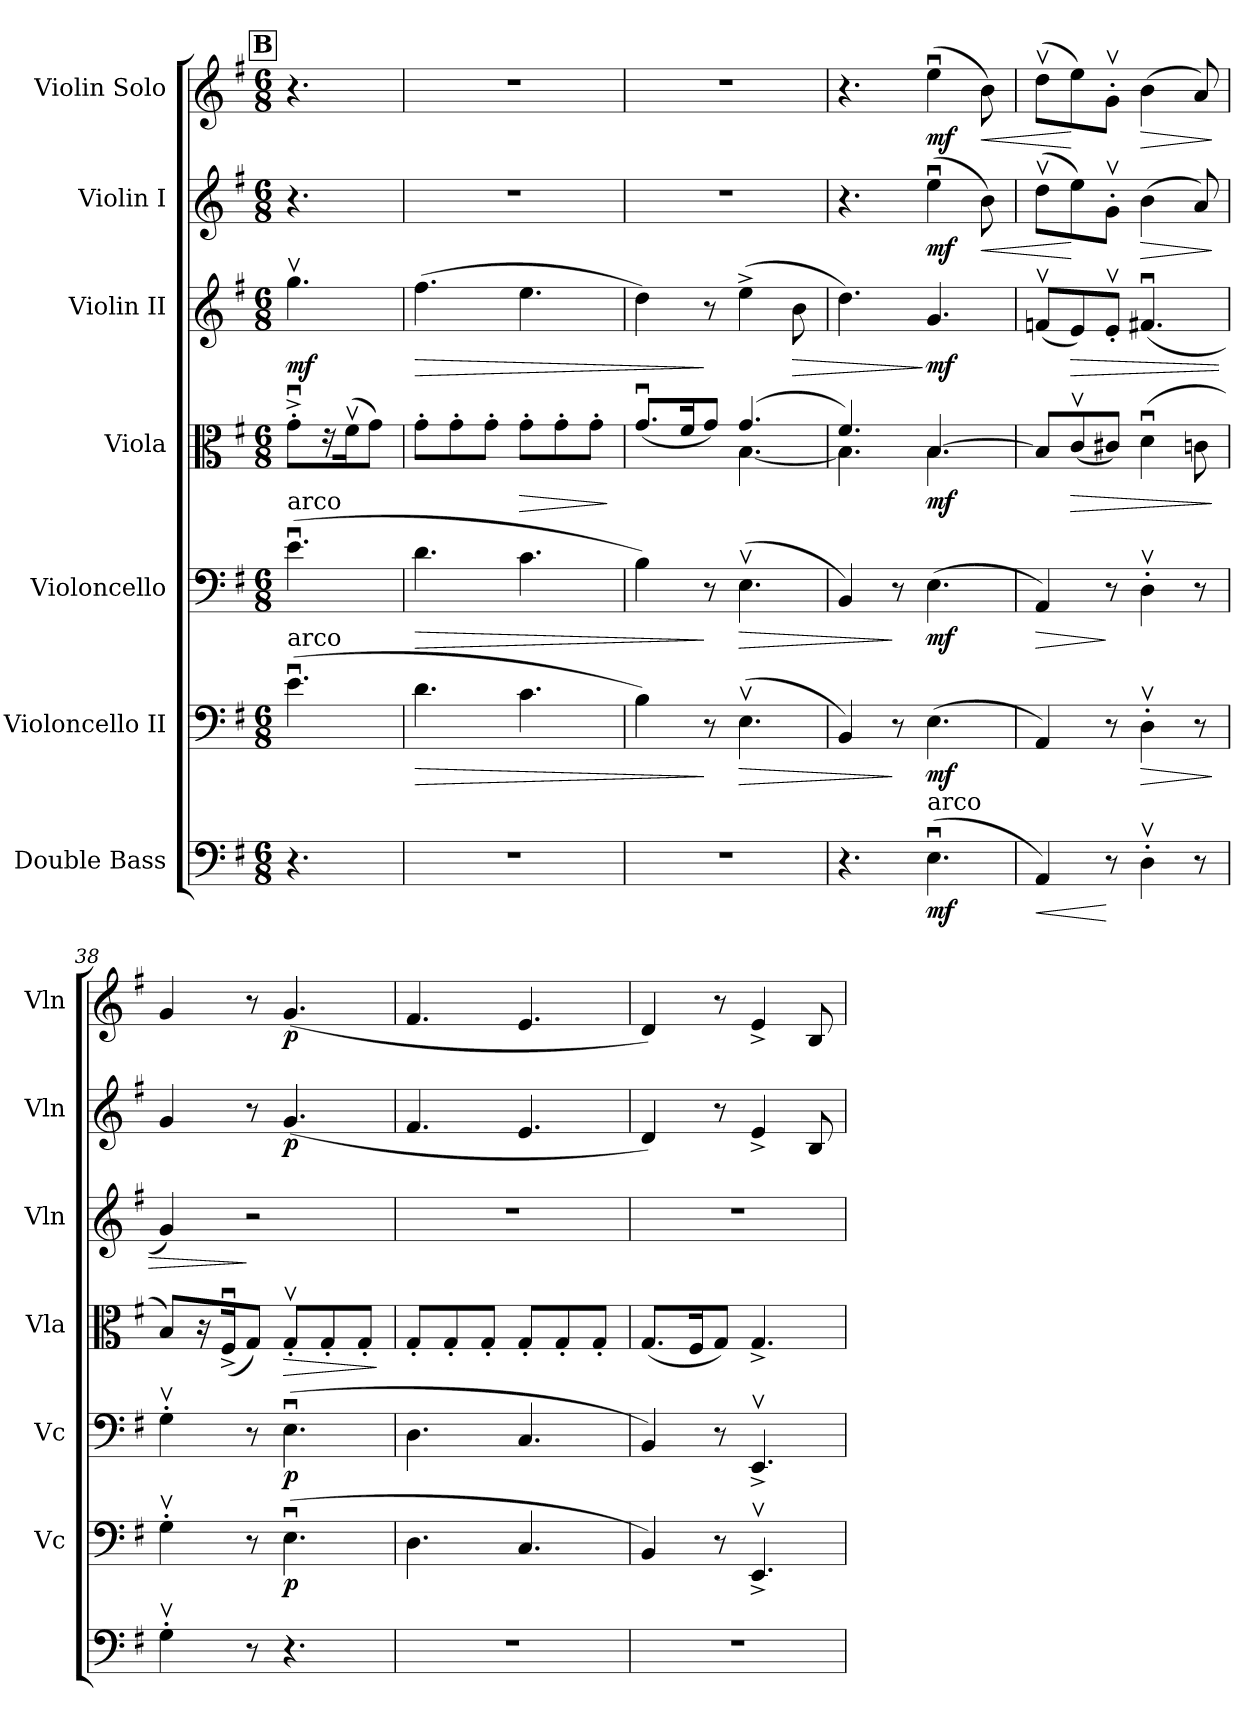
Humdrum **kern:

**kern	**dynam	**kern	**dynam	**kern	**dynam	**kern	**dynam	**kern	**dynam	**kern	**dynam	**kern	**dynam
*part7	*part7	*part6	*part6	*part5	*part5	*part4	*part4	*part3	*part3	*part2	*part2	*part1	*part1
*staff7	*staff7	*staff6	*staff6	*staff5	*staff5	*staff4	*staff4	*staff3	*staff3	*staff2	*staff2	*staff1	*staff1
*I"Double Bass	*	*I"Violoncello II	*	*I"Violoncello	*	*I"Viola	*	*I"Violin II	*	*I"Violin I	*	*I"Violin Solo	*
*	*	*I'Vc	*	*I'Vc	*	*I'Vla	*	*I'Vln	*	*I'Vln	*	*I'Vln	*
*clefF4	*	*clefF4	*	*clefF4	*	*clefC3	*	*clefG2	*	*clefG2	*	*clefG2	*
*ITrd7c12	*	*	*	*	*	*	*	*	*	*	*	*	*
*k[f#]	*	*k[f#]	*	*k[f#]	*	*k[f#]	*	*k[f#]	*	*k[f#]	*	*k[f#]	*
*M6/8	*	*M6/8	*	*M6/8	*	*M6/8	*	*M6/8	*	*M6/8	*	*M6/8	*
!!LO:REH:place=s1:a:B:fs=14:t=B
=33	=33	=33	=33	=33	=33	=33	=33	=33	=33	=33	=33	=33	=33
!	!	!	!	!LO:TX:a:t=arco	!	!	!	!	!	!	!	!	!
!	!	!LO:TX:a:t=arco	!	!	!	!	!	!	!	!	!	!	!
!	!	!	!	!	!	!	!	!	!LO:DY:b	!	!	!	!
4.r	.	(4.eu\	.	(4.eu\	.	8gu'^\L	.	4.ggv\	mf	4.r	.	4.r	.
.	.	.	.	.	.	16r	.	.	.	.	.	.	.
.	.	.	.	.	.	(16f#v\K	.	.	.	.	.	.	.
.	.	.	.	.	.	8g\J)	.	.	.	.	.	.	.
=34	=34	=34	=34	=34	=34	=34	=34	=34	=34	=34	=34	=34	=34
!	!	!	!LO:HP:b	!	!LO:HP:b	!	!	!	!LO:HP:b	!	!	!	!
2.r	.	4.d\	>	4.d\	>	8g'\L	.	(4.ff#\	>	2.r	.	2.r	.
.	.	.	.	.	.	8g'\	.	.	.	.	.	.	.
.	.	.	.	.	.	8g'\J	.	.	.	.	.	.	.
!	!	!	!	!	!	!	!LO:HP:b	!	!	!	!	!	!
.	.	4.c\	.	4.c\	.	8g'\L	>	4.ee\	.	.	.	.	.
.	.	.	.	.	.	8g'\	.	.	.	.	.	.	.
.	.	.	.	.	.	8g'\J	.	.	.	.	.	.	.
.	.	.	.	.	.	.	]	.	.	.	.	.	.
=35	=35	=35	=35	=35	=35	=35	=35	=35	=35	=35	=35	=35	=35
*	*	*	*	*	*	*^	*	*	*	*	*	*	*
2.r	.	4B\)	.	4B\)	.	(8.gu/L	4.ryy	.	4dd\)	.	2.r	.	2.r	.
.	.	.	.	.	.	16f#/K	.	.	.	.	.	.	.	.
.	.	8r	]	8r	]	8g/J)	.	.	8r	]	.	.	.	.
!	!	!	!LO:HP:b	!	!LO:HP:b	!	!	!	!	!	!	!	!	!
.	.	(4.Ev\	>	(4.Ev\	>	(4.g/	[4.B\	.	(4ee^\	.	.	.	.	.
!	!	!	!	!	!	!	!	!	!	!LO:HP:b	!	!	!	!
.	.	.	.	.	.	.	.	.	8b\	>	.	.	.	.
=36	=36	=36	=36	=36	=36	=36	=36	=36	=36	=36	=36	=36	=36	=36
4.r	.	4BB/)	.	4BB/)	.	4.f#/)	4.B\]	.	4.dd\)	.	4.r	.	4.r	.
.	.	8r	]	8r	]	.	.	.	.	.	.	.	.	.
!LO:TX:a:t=arco	!	!	!	!	!	!	!	!	!	!	!	!	!	!
!	!LO:DY:b	!	!LO:DY:b	!	!LO:DY:b	!	!	!LO:DY:b	!	!LO:DY:n=1:b	!	!LO:DY:b	!	!LO:DY:b
(4.EEu\	mf	(4.E\	mf	(4.E\	mf	[4.B/	4.B\	mf	4.g/	] mf	(4eeu\	mf	(4eeu\	mf
!	!	!	!	!	!	!	!	!	!	!	!	!LO:HP:b	!	!LO:HP:b
.	.	.	.	.	.	.	.	.	.	.	8b\)	<	8b\)	<
*	*	*	*	*	*	*v	*v	*	*	*	*	*	*	*
!!LO:LB:g=z
=37	=37	=37	=37	=37	=37	=37	=37	=37	=37	=37	=37	=37	=37
!	!LO:HP:b	!	!	!	!LO:HP:b	!	!	!	!	!	!	!	!
4AAA/)	<	4AA/)	.	4AA/)	>	8B/L]	.	(8fnv/L	.	(8ddv\L	.	(8ddv\L	.
!	!	!	!	!	!	!	!LO:HP:b	!	!LO:HP:b	!	!	!	!
.	.	.	.	.	.	(8cv/	>	8e/)	>	8ee\)	[	8ee\)	[
8r	[	8r	.	8r	]	8c#X/J)	.	8ev'/J	.	8gv'\J	.	8gv'\J	.
!	!	!	!LO:HP:b	!	!	!	!	!	!	!	!LO:HP:b	!	!LO:HP:b
4DDv'\	.	4Dv'\	>	4Dv'\	.	(4du\	.	(4.f#Xu/	.	(4b\	>	(4b\	>
8r	.	8r	.	8r	.	8cn\	.	.	.	8a/)	.	8a/)	.
.	.	.	]	.	.	.	]	.	.	.	]	.	]
=38	=38	=38	=38	=38	=38	=38	=38	=38	=38	=38	=38	=38	=38
4GGv'\	.	4Gv'\	.	4Gv'\	.	8B/L)	.	4g/)	.	4g/	.	4g/	.
.	.	.	.	.	.	16r	.	.	.	.	.	.	.
.	.	.	.	.	.	(16F#u^/K	.	.	.	.	.	.	.
8r	.	8r	.	8r	.	8G/J)	.	2r	]	8r	.	8r	.
!	!	!	!LO:DY:b	!	!LO:DY:b	!	!LO:HP:b	!	!	!	!LO:DY:b	!	!LO:DY:b
4.r	.	(4.Eu\	p	(4.Eu\	p	8Gv'/L	>	.	.	(4.g/	p	(4.g/	p
.	.	.	.	.	.	8G'/	.	.	.	.	.	.	.
.	.	.	.	.	.	8G'/J	.	.	.	.	.	.	.
.	.	.	.	.	.	.	]	.	.	.	.	.	.
=39	=39	=39	=39	=39	=39	=39	=39	=39	=39	=39	=39	=39	=39
2.r	.	4.D\	.	4.D\	.	8G'/L	.	2.r	.	4.f#/	.	4.f#/	.
.	.	.	.	.	.	8G'/	.	.	.	.	.	.	.
.	.	.	.	.	.	8G'/J	.	.	.	.	.	.	.
.	.	4.C/	.	4.C/	.	8G'/L	.	.	.	4.e/	.	4.e/	.
.	.	.	.	.	.	8G'/	.	.	.	.	.	.	.
.	.	.	.	.	.	8G'/J	.	.	.	.	.	.	.
=40	=40	=40	=40	=40	=40	=40	=40	=40	=40	=40	=40	=40	=40
2.r	.	4BB/)	.	4BB/)	.	(8.G/L	.	2.r	.	4d/)	.	4d/)	.
.	.	.	.	.	.	16F#/K	.	.	.	.	.	.	.
.	.	8r	.	8r	.	8G/J)	.	.	.	8r	.	8r	.
.	.	4.EEv^/	.	4.EEv^/	.	4.G^/	.	.	.	4e^/	.	4e^/	.
.	.	.	.	.	.	.	.	.	.	8B/	.	8B/	.
=	=	=	=	=	=	=	=	=	=	=	=	=	=
*-	*-	*-	*-	*-	*-	*-	*-	*-	*-	*-	*-	*-	*-
